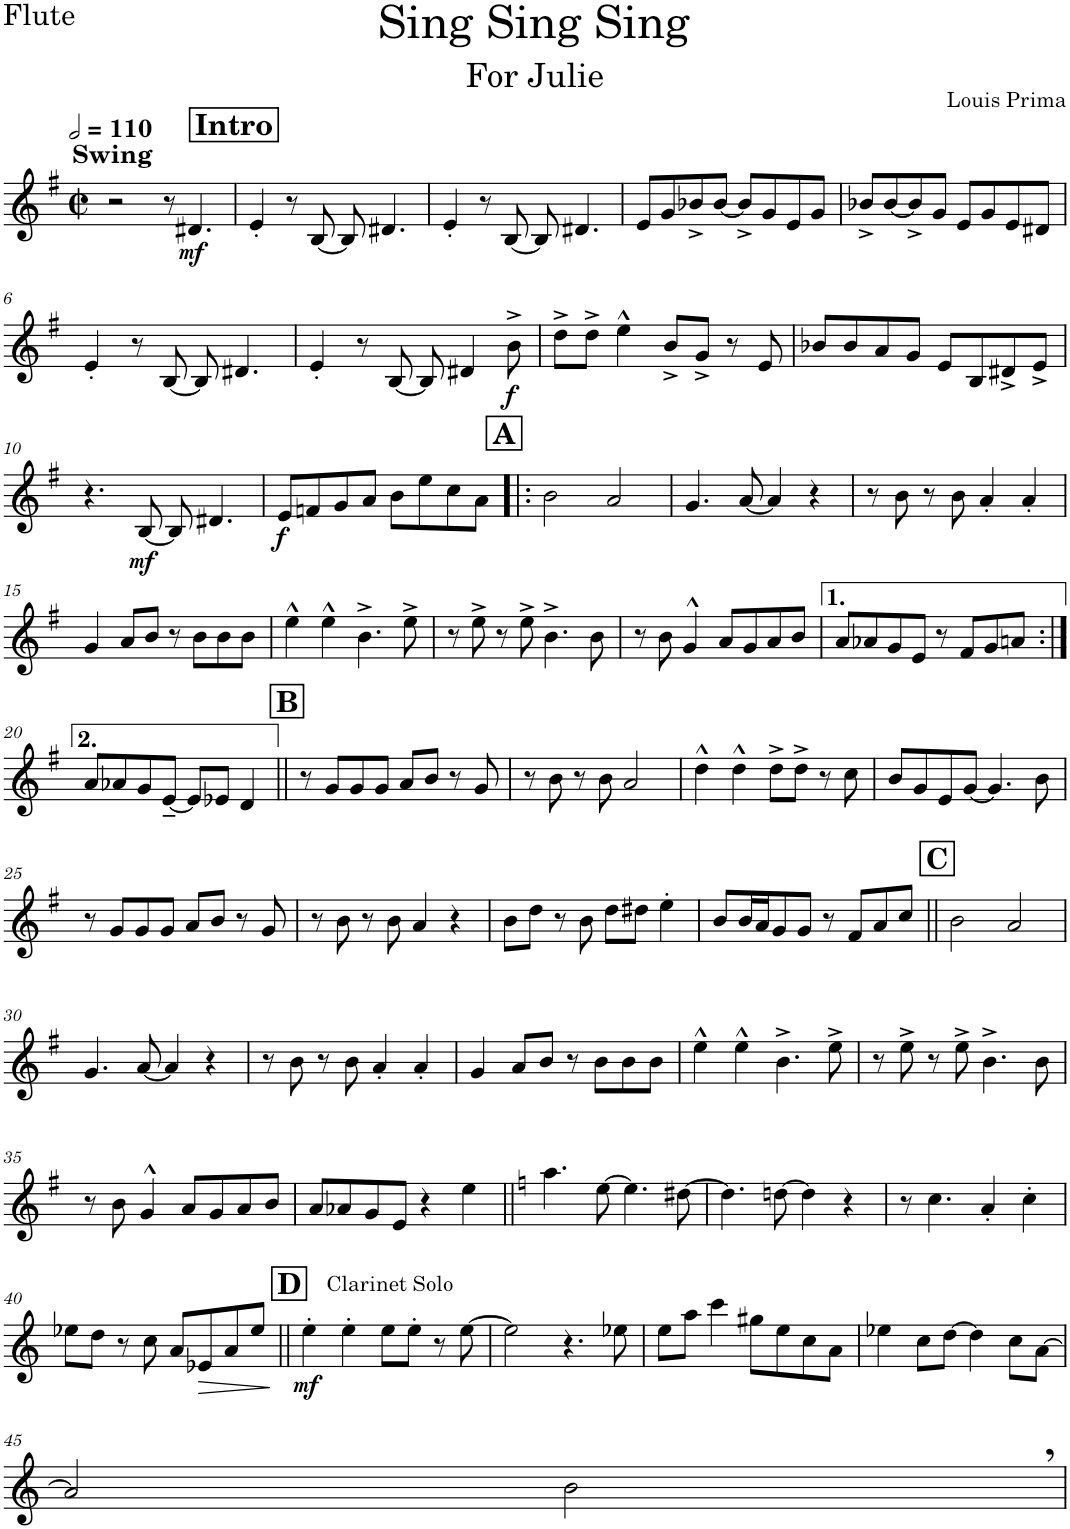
**kern	**dynam
*part1	*part1
*staff1	*staff1
*I"Flute	*
*I'Fl.	*
*clefG2	*
*k[f#]	*
*M2/2	*
*met(c|)	*
*MM220	*
=1	=1
!LO:TX:a:B:t=Swing	!
2r	.
8r	.
!	!LO:DY:b
4.d#X/	mf
!!LO:REH:place=s1:a:B:cj:fs=14:t=Intro
=2	=2
4e'/	.
8r	.
[8B/	.
8B/]	.
4.d#X/	.
=3	=3
4e'/	.
8r	.
[8B/	.
8B/]	.
4.d#X/	.
=4	=4
8e/L	.
8g/	.
8b-X^/	.
[8b-/J	.
8b-^/L]	.
8g/	.
8e/	.
8g/J	.
=5	=5
8b-X^/L	.
[8b-/	.
8b-^/]	.
8g/J	.
8e/L	.
8g/	.
8e/	.
8d#X/J	.
!!LO:LB:g=z
=6	=6
4e'/	.
8r	.
[8B/	.
8B/]	.
4.d#X/	.
=7	=7
4e'/	.
8r	.
[8B/	.
8B/]	.
4d#X/	.
!	!LO:DY:b
8b^\	f
=8	=8
8dd^\L	.
8dd^\J	.
4ee^^\	.
8b^/L	.
8g^/J	.
8r	.
8e/	.
=9	=9
8b-X/L	.
8b-/	.
8a/	.
8g/J	.
8e/L	.
8B/	.
8d#X^/	.
8e^/J	.
!!LO:LB:g=z
=10	=10
4.r	.
!	!LO:DY:b
[8B/	mf
8B/]	.
4.d#X/	.
=11	=11
!	!LO:DY:b
8e/L	f
8fn/	.
8g/	.
8a/J	.
8b\L	.
8ee\	.
8cc\	.
8a\J	.
!!LO:REH:place=s1:a:B:cj:fs=14:t=A
=12!|:	=12!|:
2b\	.
2a/	.
=13	=13
4.g/	.
[8a/	.
4a/]	.
4r	.
=14	=14
8r	.
8b\	.
8r	.
8b\	.
4a'/	.
4a'/	.
!!LO:LB:g=z
=15	=15
4g/	.
8a/L	.
8b/J	.
8r	.
8b\L	.
8b\	.
8b\J	.
=16	=16
4ee^^\	.
4ee^^\	.
4.b^\	.
8ee^\	.
=17	=17
8r	.
8ee^\	.
8r	.
8ee^\	.
4.b^\	.
8b\	.
=18	=18
8r	.
8b\	.
4g^^/	.
8a/L	.
8g/	.
8a/	.
8b/J	.
=19	=19
8a/L	.
8a-X/	.
8g/	.
8e/J	.
8r	.
8f#/L	.
8g/	.
8an/J	.
!!LO:LB:g=z
=20:|!	=20:|!
8a/L	.
8a-X/	.
8g/	.
[8e~/J	.
8e/L]	.
8e-X/J	.
4d/	.
!!LO:REH:place=s1:a:B:cj:fs=14:t=B
=21||	=21||
8r	.
8g/L	.
8g/	.
8g/J	.
8a/L	.
8b/J	.
8r	.
8g/	.
=22	=22
8r	.
8b\	.
8r	.
8b\	.
2a/	.
=23	=23
4dd^^\	.
4dd^^\	.
8dd^\L	.
8dd^\J	.
8r	.
8cc\	.
=24	=24
8b/L	.
8g/	.
8e/	.
[8g/J	.
4.g/]	.
8b\	.
!!LO:LB:g=z
=25	=25
8r	.
8g/L	.
8g/	.
8g/J	.
8a/L	.
8b/J	.
8r	.
8g/	.
=26	=26
8r	.
8b\	.
8r	.
8b\	.
4a/	.
4r	.
=27	=27
8b\L	.
8dd\J	.
8r	.
8b\	.
8dd\L	.
8dd#X\J	.
4ee'\	.
=28	=28
8b/L	.
16b/L	.
16a/J	.
8g/	.
8g/J	.
8r	.
8f#/L	.
8a/	.
8cc/J	.
!!LO:REH:place=s1:a:B:cj:fs=14:t=C
=29||	=29||
2b\	.
2a/	.
!!LO:LB:g=z
=30	=30
4.g/	.
[8a/	.
4a/]	.
4r	.
=31	=31
8r	.
8b\	.
8r	.
8b\	.
4a'/	.
4a'/	.
=32	=32
4g/	.
8a/L	.
8b/J	.
8r	.
8b\L	.
8b\	.
8b\J	.
=33	=33
4ee^^\	.
4ee^^\	.
4.b^\	.
8ee^\	.
=34	=34
8r	.
8ee^\	.
8r	.
8ee^\	.
4.b^\	.
8b\	.
!!LO:LB:g=z
=35	=35
8r	.
8b\	.
4g^^/	.
8a/L	.
8g/	.
8a/	.
8b/J	.
=36	=36
8a/L	.
8a-X/	.
8g/	.
8e/J	.
4r	.
4ee\	.
=37||	=37||
*k[]	*
4.aa\	.
[8ee\	.
4.ee\]	.
[8dd#X\	.
=38	=38
4.dd#\]	.
[8ddn\	.
4dd\]	.
4r	.
=39	=39
8r	.
4.cc\	.
4a'/	.
4cc'\	.
!!LO:LB:g=z
=40	=40
8ee-X\L	.
8dd\J	.
8r	.
8cc\	.
8a/L	.
!	!LO:HP:b
8e-X/	>
8a/	.
8ee-/J	.
.	]
!!LO:REH:place=s1:a:B:cj:fs=14:t=D
=41||	=41||
!LO:TX:a:t=Clarinet Solo	!
!	!LO:DY:b
4ee'\	mf
4ee'\	.
8ee\L	.
8ee'\J	.
8r	.
[8ee\	.
=42	=42
2ee\]	.
4.r	.
8ee-X\	.
=43	=43
8ee\L	.
8aa\J	.
4ccc\	.
8gg#X\L	.
8ee\	.
8cc\	.
8a\J	.
=44	=44
4ee-X\	.
8cc\L	.
[8dd\J	.
4dd\]	.
8cc\L	.
[8a\J	.
!!LO:LB:g=z
=45	=45
2a/]	.
2b,\	.
=	=
*-	*-
